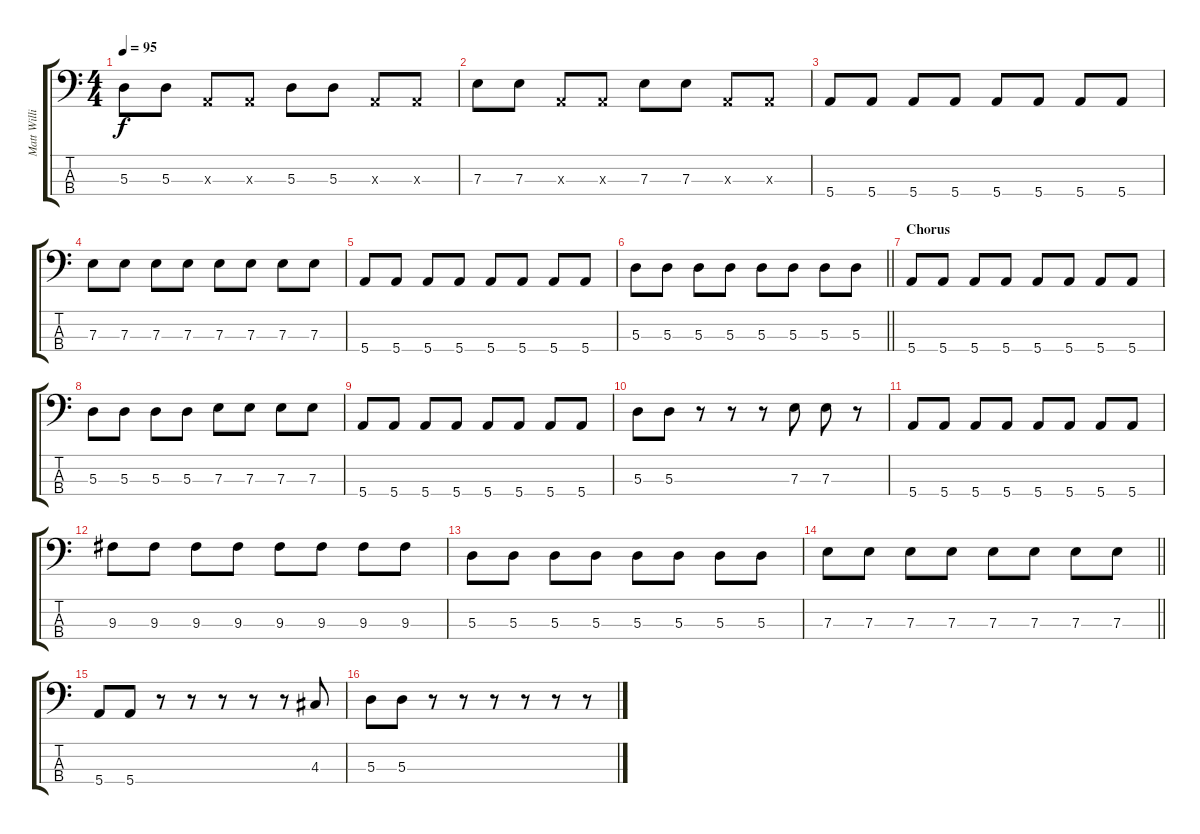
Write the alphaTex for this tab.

\track ("Matt Willis (Bass)" "Matt Willi") {instrument electricbassfinger}
\staff {score tabs}
\tuning (G2 D2 A1 E1) {hide}
\ts (4 4)
\tempo 95
\clef f4
\ks c
5.3.8{dy f} 5.3.8 0.3{x}.8 0.3{x}.8 5.3.8 5.3.8 0.3{x}.8 0.3{x}.8 |
7.3.8 7.3.8 0.3{x}.8 0.3{x}.8 7.3.8 7.3.8 0.3{x}.8 0.3{x}.8 |
5.4.8 5.4.8 5.4.8 5.4.8 5.4.8 5.4.8 5.4.8 5.4.8 |
7.3.8 7.3.8 7.3.8 7.3.8 7.3.8 7.3.8 7.3.8 7.3.8 |
5.4.8 5.4.8 5.4.8 5.4.8 5.4.8 5.4.8 5.4.8 5.4.8 |
\barLineRight lightlight
5.3.8 5.3.8 5.3.8 5.3.8 5.3.8 5.3.8 5.3.8 5.3.8 |
\section ("" "Chorus")
5.4.8 5.4.8 5.4.8 5.4.8 5.4.8 5.4.8 5.4.8 5.4.8 |
5.3.8 5.3.8 5.3.8 5.3.8 7.3.8 7.3.8 7.3.8 7.3.8 |
5.4.8 5.4.8 5.4.8 5.4.8 5.4.8 5.4.8 5.4.8 5.4.8 |
5.3.8 5.3.8 r.8 r.8 r.8 7.3.8 7.3.8 r.8 |
5.4.8 5.4.8 5.4.8 5.4.8 5.4.8 5.4.8 5.4.8 5.4.8 |
9.3.8 9.3.8 9.3.8 9.3.8 9.3.8 9.3.8 9.3.8 9.3.8 |
5.3.8 5.3.8 5.3.8 5.3.8 5.3.8 5.3.8 5.3.8 5.3.8 |
\barLineRight lightlight
7.3.8 7.3.8 7.3.8 7.3.8 7.3.8 7.3.8 7.3.8 7.3.8 |
5.4.8 5.4.8 r.8 r.8 r.8 r.8 r.8 4.3.8 |
5.3.8 5.3.8 r.8 r.8 r.8 r.8 r.8 r.8
